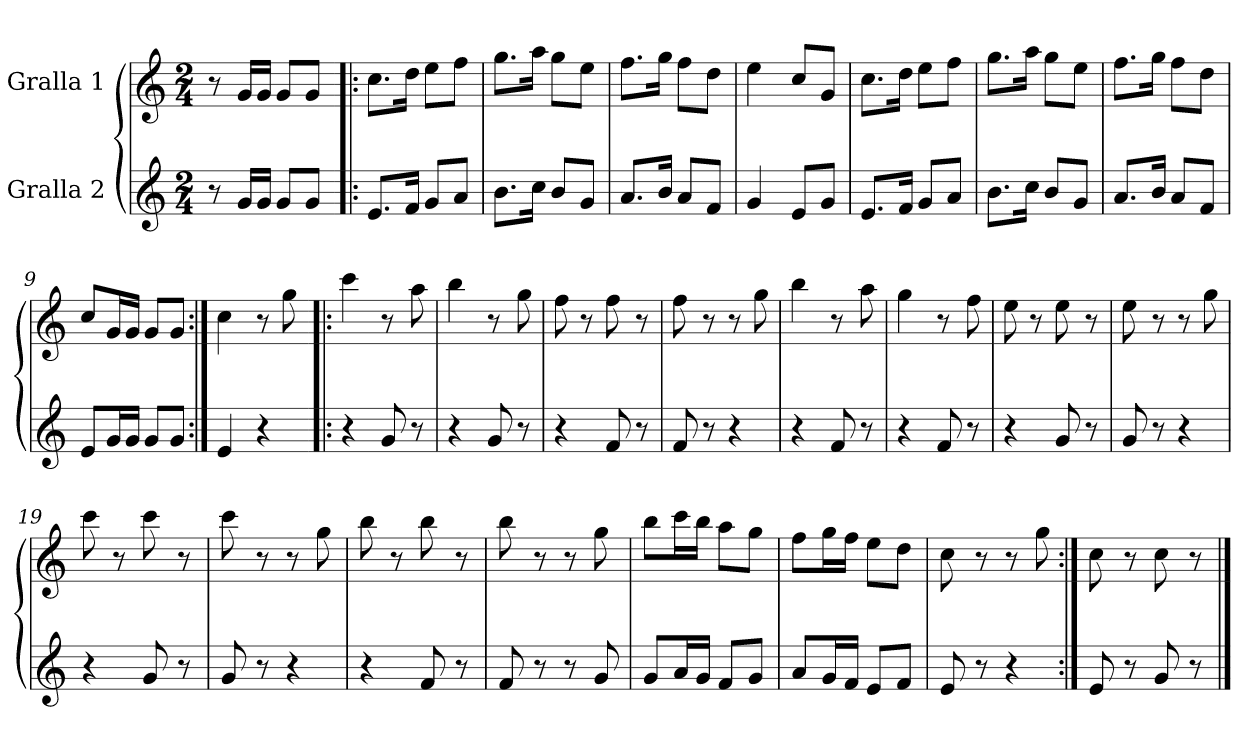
**kern	**kern
*part2	*part1
*staff2	*staff1
*I"Gralla 2	*I"Gralla 1
*clefG2	*clefG2
*k[]	*k[]
*M2/4	*M2/4
=1	=1
8r	8r
16g/LL	16g/LL
16g/JJ	16g/JJ
8g/L	8g/L
8g/J	8g/J
=2!|:	=2!|:
8.e/L	8.cc\L
16f/Jk	16dd\Jk
8g/L	8ee\L
8a/J	8ff\J
=3	=3
8.b\L	8.gg\L
16cc\Jk	16aa\Jk
8b/L	8gg\L
8g/J	8ee\J
=4	=4
8.a/L	8.ff\L
16b/Jk	16gg\Jk
8a/L	8ff\L
8f/J	8dd\J
=5	=5
4g	4ee
8e/L	8cc/L
8g/J	8g/J
=6	=6
8.e/L	8.cc\L
16f/Jk	16dd\Jk
8g/L	8ee\L
8a/J	8ff\J
=7	=7
8.b\L	8.gg\L
16cc\Jk	16aa\Jk
8b/L	8gg\L
8g/J	8ee\J
=8	=8
8.a/L	8.ff\L
16b/Jk	16gg\Jk
8a/L	8ff\L
8f/J	8dd\J
=9	=9
8e/L	8cc/L
16g/L	16g/L
16g/JJ	16g/JJ
8g/L	8g/L
8g/J	8g/J
=10:|!	=10:|!
4e	4cc
4r	8r
.	8gg
=11!|:	=11!|:
4r	4ccc
8g	8r
8r	8aa
=12	=12
4r	4bb
8g	8r
8r	8gg
=13	=13
4r	8ff
.	8r
8f	8ff
8r	8r
=14	=14
8f	8ff
8r	8r
4r	8r
.	8gg
=15	=15
4r	4bb
8f	8r
8r	8aa
=16	=16
4r	4gg
8f	8r
8r	8ff
=17	=17
4r	8ee
.	8r
8g	8ee
8r	8r
=18	=18
8g	8ee
8r	8r
4r	8r
.	8gg
=19	=19
4r	8ccc
.	8r
8g	8ccc
8r	8r
=20	=20
8g	8ccc
8r	8r
4r	8r
.	8gg
=21	=21
4r	8bb
.	8r
8f	8bb
8r	8r
=22	=22
8f	8bb
8r	8r
8r	8r
8g	8gg
=23	=23
8g/L	8bb\L
16a/L	16ccc\L
16g/JJ	16bb\JJ
8f/L	8aa\L
8g/J	8gg\J
=24	=24
8a/L	8ff\L
16g/L	16gg\L
16f/JJ	16ff\JJ
8e/L	8ee\L
8f/J	8dd\J
=25	=25
8e	8cc
8r	8r
4r	8r
.	8gg
=26:|!	=26:|!
8e	8cc
8r	8r
8g	8cc
8r	8r
==	==
*-	*-
